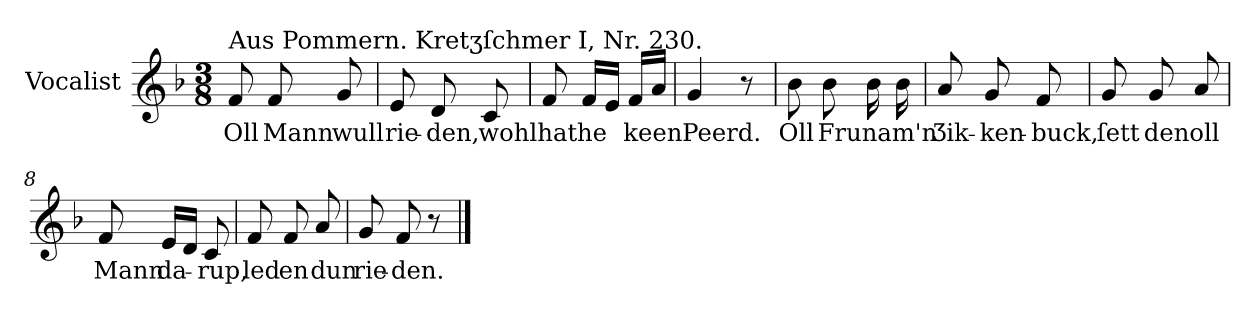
**kern	**text
*part1	*part1
*staff1	*staff1
*I"Vocalist	*
*k[b-]	*
*F:	*
*M3/8	*
=1	=1
!LO:TX:a:t=Aus Pommern. Kretʒſchmer I, Nr. 230.	!
8f	Oll
8f	Mann
8g	wull
=2	=2
8e	rie-
8d	-den,
8c	wohl
=3	=3
8f	hat
16fLL	he
16eJJ	.
16fLL	keen
16aJJ	.
=4	=4
4g	Peerd.
8r	.
=5	=5
8b-	Oll
8b-	Fru
16b-	nam'n
16b-	.
=6	=6
8a	Ʒik-
8g	-ken-
8f	-buck,
=7	=7
8g	ſett
8g	den
8a	oll
=8	=8
8f	Mann
16eLL	da-
16dJJ	.
8c	-rup,
=9	=9
8f	led
8f	en
8a	dun
=10	=10
8g	rie-
8f	-den.
8r	.
==	==
*-	*-
